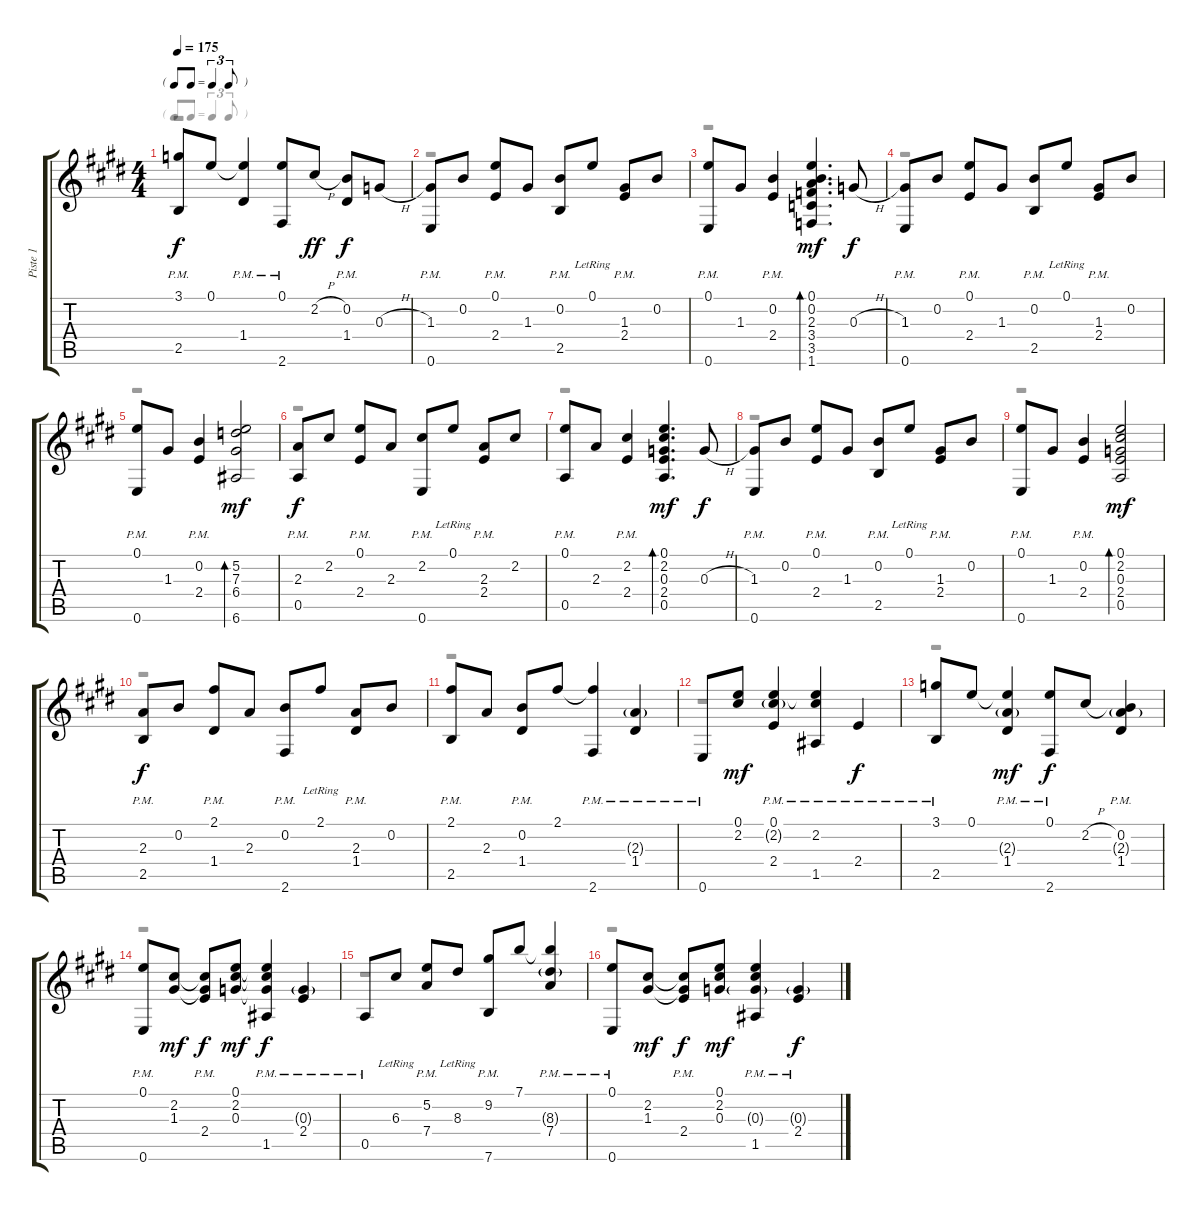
\track ("Piste 1" "Piste 1") {instrument electricguitarjazz}
\staff {score tabs}
\tuning (E4 B3 G3 D3 A2 E2) {hide}
\voice
\ts (4 4)
\tf triplet8th
\tempo 175
\clef g2
\ks e
(3.1 2.5{pm}).8{dy f} 0.1.8 (0.1{t} 1.4{pm}).4 (0.1 2.6{pm}).8 2.2{h}.8{dy ff} (0.2 1.4{pm}).8{dy f} 0.3{h}.8 |
(1.3 0.6{pm}).8{beam Up} 0.2.8 (0.1 2.4{pm}).8{beam Up} 1.3.8 (0.2 2.5{pm}).8 0.1{lr}.8 (1.3 2.4{pm}).8 0.2.8 |
(0.1 0.6{pm}).8{beam Up} 1.3.8 (0.2 2.4{pm}).4{beam Up} (0.1 0.2 2.3 3.4 3.5 1.6).4{d bd 60 dy mf} 0.3{h}.8{dy f beam Up} |
(1.3 0.6{pm}).8{beam Up} 0.2.8 (0.1 2.4{pm}).8{beam Up} 1.3.8 (0.2 2.5{pm}).8 0.1{lr}.8 (1.3 2.4{pm}).8{beam Up} 0.2.8 |
(0.1 0.6{pm}).8{beam Up} 1.3.8 (0.2 2.4{pm}).4{beam Up} (5.2 7.3 6.4 6.6).2{bd 60 dy mf beam Up} |
(2.3 0.5{pm}).8{dy f beam Up} 2.2.8 (0.1 2.4{pm}).8{beam Up} 2.3.8 (2.2 0.6{pm}).8 0.1{lr}.8 (2.3 2.4{pm}).8 2.2.8 |
(0.1 0.5{pm}).8{beam Up} 2.3.8 (2.2 2.4{pm}).4 (0.1 2.2 0.3 2.4 0.5).4{d bd 60 dy mf} 0.3{h}.8{dy f beam Up} |
(1.3 0.6{pm}).8{beam Up} 0.2.8 (0.1 2.4{pm}).8{beam Up} 1.3.8 (0.2 2.5{pm}).8 0.1{lr}.8 (1.3 2.4{pm}).8 0.2.8 |
(0.1 0.6{pm}).8{beam Up} 1.3.8 (0.2 2.4{pm}).4{beam Up} (0.1 2.2 0.3 2.4 0.5).2{bd 60 dy mf beam Up} |
(2.3 2.5{pm}).8{dy f beam Up} 0.2.8 (2.1 1.4{pm}).8{beam Up} 2.3.8 (0.2 2.6{pm}).8 2.1{lr}.8 (2.3 1.4{pm}).8 0.2.8 |
(2.1 2.5{pm}).8{beam Up} 2.3.8 (0.2 1.4{pm}).8 2.1.8 (2.1{t} 2.6{pm}).4 (2.3{g} 1.4{pm}).4 |
0.6{pm}.8 (0.1 2.2).8{dy mf} (0.1 2.2{g} 2.4{pm}).4 (0.1{t} 2.2 1.5{pm}).4 2.4{pm}.4{dy f} |
(3.1 2.5{pm}).8 0.1.8 (0.1{t} 2.3{g} 1.4{pm}).4{dy mf} (0.1 2.6{pm}).8{dy f} 2.2{h}.8 (0.2 2.3{g} 1.4{pm}).4 |
(0.1 0.6{pm}).8 (2.2 1.3).8{dy mf} (2.2{t} 1.3{t} 2.4{pm}).8{dy f} (0.1 2.2 0.3).8{dy mf beam Up} (0.1{t} 2.2{t} 0.3{t} 1.5{pm}).4{dy f beam Up} (0.3{g} 2.4{pm}).4 |
0.5{pm}.8 6.3{lr}.8 (5.2 7.4{pm}).8 8.3{lr}.8 (9.2 7.6{pm}).8 7.1.8 (7.1{t} 8.3{g} 7.4{pm}).4 |
(0.1 0.6{pm}).8 (2.2 1.3).8{dy mf} (2.2{t} 1.3{t} 2.4{pm}).8{dy f} (0.1 2.2 0.3).8{dy mf} (0.1{t} 2.2{t} 0.3{g} 1.5{pm}).4{beam Up} (0.3{g} 2.4{pm}).4{dy f}
\voice
\clef g2
\ottava regular
\simile none
\ks e
r.1{dy f} |
r.1 |
r.1 |
r.1 |
r.1 |
r.1 |
r.1 |
r.1 |
r.1 |
r.1 |
r.1 |
r.1 |
r.1 |
r.1 |
r.1 |
r.1
